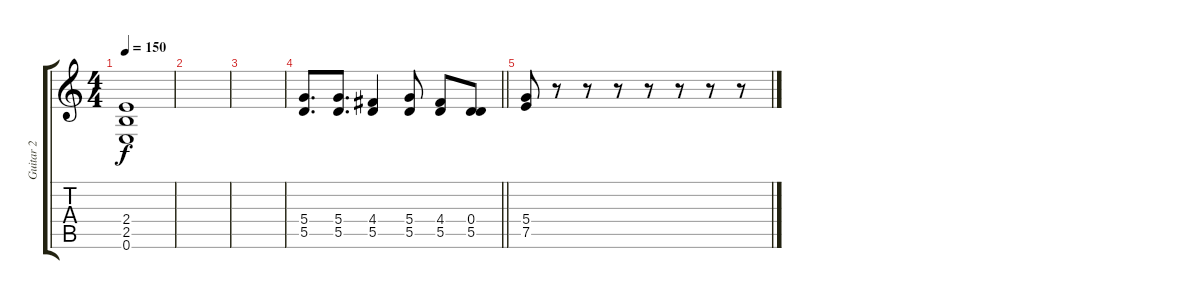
\track ("Guitar 2" "Guitar 2") {instrument acousticguitarsteel}
\staff {score tabs}
\tuning (E4 B3 G3 D3 A2 E2) {hide}
\ts (4 4)
\tempo 150
\clef g2
\ks c
(2.4 2.5 0.6).1{dy f} |
|
|
\barLineRight lightlight
(5.4 5.5).8{d} (5.4 5.5).8{d} (4.4 5.5).4 (5.4 5.5).8 (4.4 5.5).8 (0.4 5.5).8 |
(5.4 7.5).8 r.8 r.8 r.8 r.8 r.8 r.8 r.8
